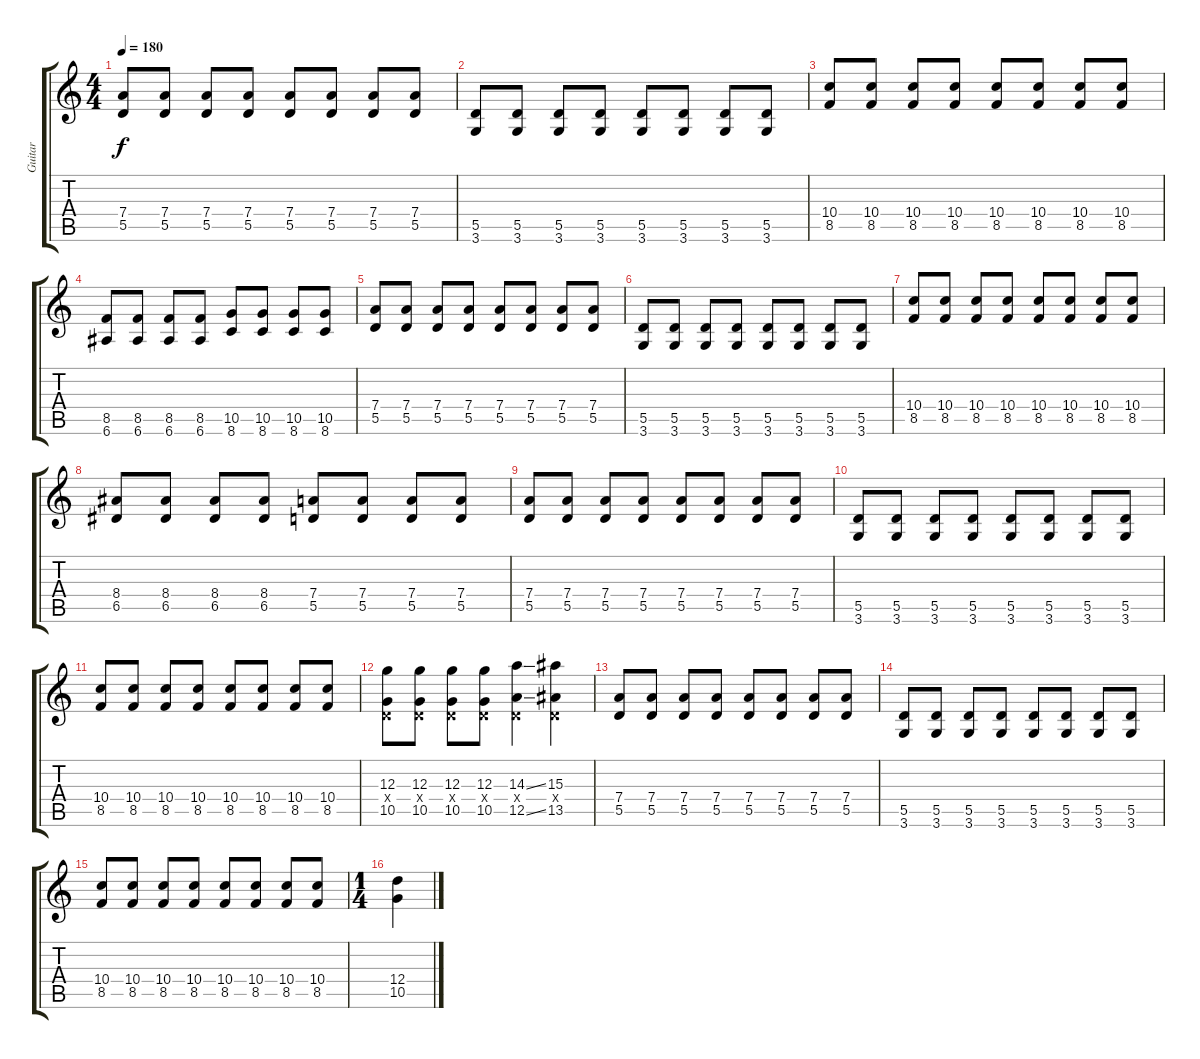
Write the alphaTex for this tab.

\track ("Guitar" "Guitar") {instrument distortionguitar}
\staff {score tabs}
\tuning (E4 B3 G3 D3 A2 E2) {hide}
\ts (4 4)
\tempo 180
\clef g2
\ks c
(7.4 5.5).8{dy f} (7.4 5.5).8 (7.4 5.5).8 (7.4 5.5).8 (7.4 5.5).8 (7.4 5.5).8 (7.4 5.5).8 (7.4 5.5).8 |
(5.5 3.6).8 (5.5 3.6).8 (5.5 3.6).8 (5.5 3.6).8 (5.5 3.6).8 (5.5 3.6).8 (5.5 3.6).8 (5.5 3.6).8 |
(10.4 8.5).8 (10.4 8.5).8 (10.4 8.5).8 (10.4 8.5).8 (10.4 8.5).8 (10.4 8.5).8 (10.4 8.5).8 (10.4 8.5).8 |
(8.5 6.6).8 (8.5 6.6).8 (8.5 6.6).8 (8.5 6.6).8 (10.5 8.6).8 (10.5 8.6).8 (10.5 8.6).8 (10.5 8.6).8 |
(7.4 5.5).8 (7.4 5.5).8 (7.4 5.5).8 (7.4 5.5).8 (7.4 5.5).8 (7.4 5.5).8 (7.4 5.5).8 (7.4 5.5).8 |
(5.5 3.6).8 (5.5 3.6).8 (5.5 3.6).8 (5.5 3.6).8 (5.5 3.6).8 (5.5 3.6).8 (5.5 3.6).8 (5.5 3.6).8 |
(10.4 8.5).8 (10.4 8.5).8 (10.4 8.5).8 (10.4 8.5).8 (10.4 8.5).8 (10.4 8.5).8 (10.4 8.5).8 (10.4 8.5).8 |
(8.4 6.5).8 (8.4 6.5).8 (8.4 6.5).8 (8.4 6.5).8 (7.4 5.5).8 (7.4 5.5).8 (7.4 5.5).8 (7.4 5.5).8 |
(7.4 5.5).8 (7.4 5.5).8 (7.4 5.5).8 (7.4 5.5).8 (7.4 5.5).8 (7.4 5.5).8 (7.4 5.5).8 (7.4 5.5).8 |
(5.5 3.6).8 (5.5 3.6).8 (5.5 3.6).8 (5.5 3.6).8 (5.5 3.6).8 (5.5 3.6).8 (5.5 3.6).8 (5.5 3.6).8 |
(10.4 8.5).8 (10.4 8.5).8 (10.4 8.5).8 (10.4 8.5).8 (10.4 8.5).8 (10.4 8.5).8 (10.4 8.5).8 (10.4 8.5).8 |
(12.3 0.4{x} 10.5).8 (12.3 0.4{x} 10.5).8 (12.3 0.4{x} 10.5).8 (12.3 0.4{x} 10.5).8 (14.3{ss} 0.4{x} 12.5{ss}).4 (15.3 0.4{x} 13.5).4 |
(7.4 5.5).8 (7.4 5.5).8 (7.4 5.5).8 (7.4 5.5).8 (7.4 5.5).8 (7.4 5.5).8 (7.4 5.5).8 (7.4 5.5).8 |
(5.5 3.6).8 (5.5 3.6).8 (5.5 3.6).8 (5.5 3.6).8 (5.5 3.6).8 (5.5 3.6).8 (5.5 3.6).8 (5.5 3.6).8 |
(10.4 8.5).8 (10.4 8.5).8 (10.4 8.5).8 (10.4 8.5).8 (10.4 8.5).8 (10.4 8.5).8 (10.4 8.5).8 (10.4 8.5).8 |
\ts (1 4)
(12.4 10.5).4
